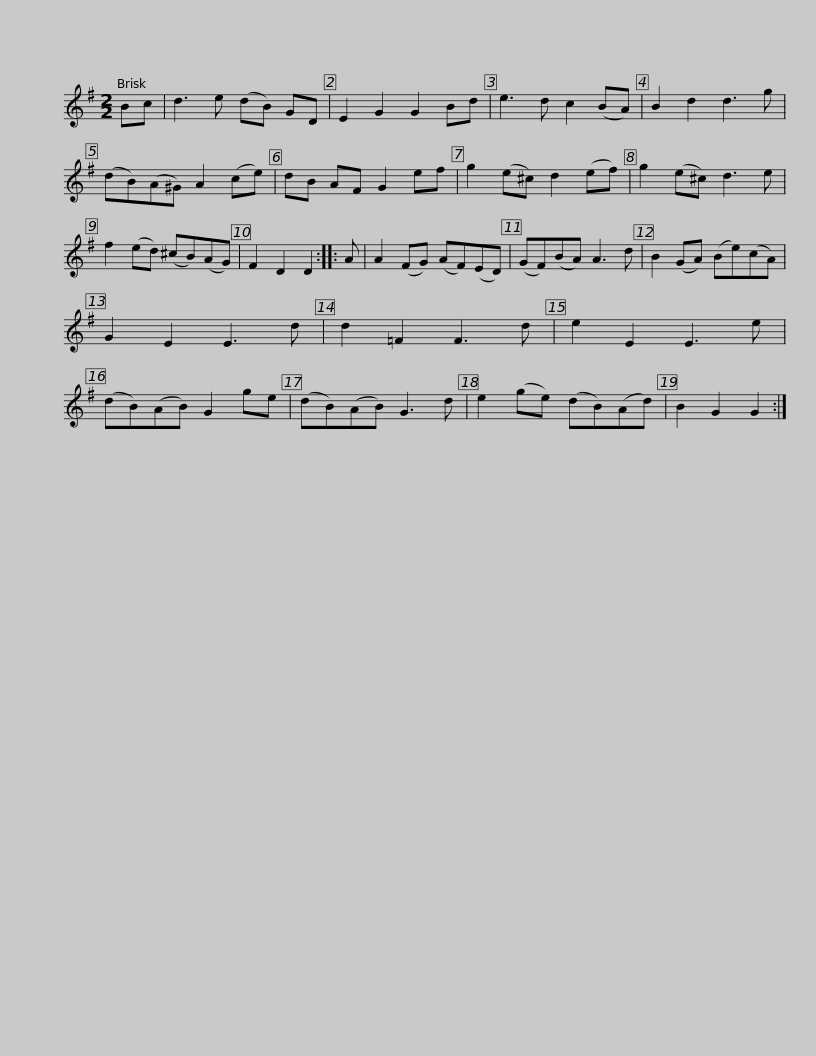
X:1
L:1/8
M:2/2
I:linebreak $
K:G
V:1 treble
V:1
 Bc | d3 e (dB) GD | E2 G2 G2 Bd | e3 d c2 (BA) | B2 d2 d3 g | %5
 (dB)(A^G) A2 (ce) | dB AF G2 ef |$ g2 (e^c) d2 (ef) | g2 (e^c) d3 e | f2 (ed) (^cB)(AG) | %10
 F2 D2 D2 :: A | A2 (FG) (AF)(ED) | (GF)(BA) A3 d |$ B2 (GA) (Be)(cA) | %15
 G2 E2 E3 d | d2 =F2 F3 d | e2 E2 E3 e | (dB)(AB) G2 ge | (dB)(AB) G3 d | %20
 e2 (ge) (dB)(Ad) |$ B2 G2 G2 :| %22
